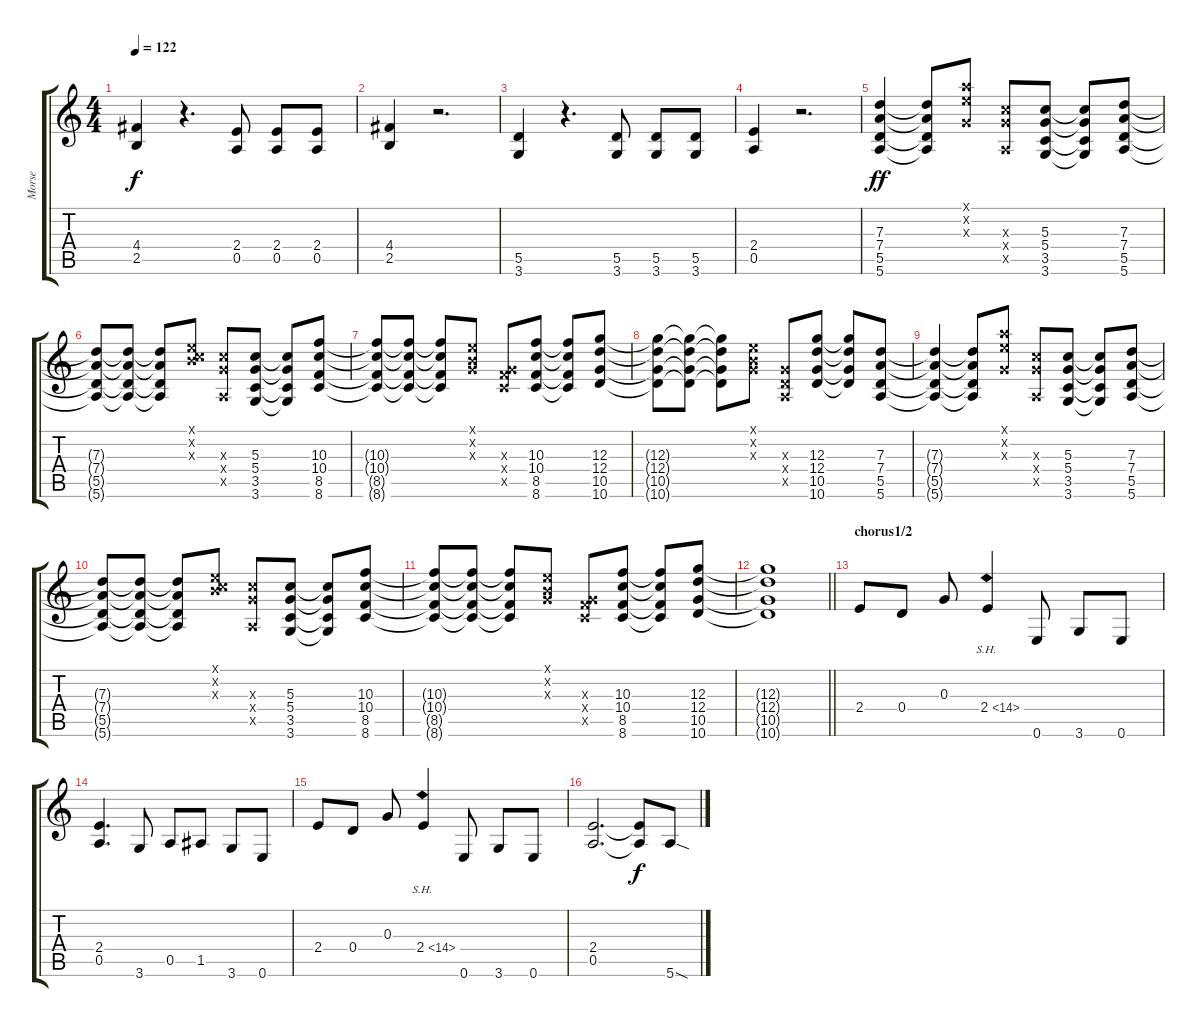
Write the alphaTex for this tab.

\track ("Morse" "Morse") {instrument overdrivenguitar}
\staff {score tabs}
\tuning (E4 B3 G3 D3 A2 E2) {hide}
\ts (4 4)
\tempo 122
\clef g2
\ks c
(4.4 2.5).4{dy f} r.4{d} (2.4 0.5).8 (2.4 0.5).8 (2.4 0.5).8 |
(4.4 2.5).4 r.2{d} |
(5.5 3.6).4 r.4{d} (5.5 3.6).8 (5.5 3.6).8 (5.5 3.6).8 |
(2.4 0.5).4 r.2{d} |
(7.3 7.4 5.5 5.6).4{dy ff} (7.3{t} 7.4{t} 5.5{t} 5.6{t}).8 (5.1{x} 5.2{x} 0.3{x}).8 (5.3{x} 5.4{x} 0.5{x}).8 (5.3 5.4 3.5 3.6).8 (5.3{t} 5.4{t} 3.5{t} 3.6{t}).8 (7.3 7.4 5.5 5.6).8 |
(7.3{t} 7.4{t} 5.5{t} 5.6{t}).8 (7.3{t} 7.4{t} 5.5{t} 5.6{t}).8 (7.3{t} 7.4{t} 5.5{t} 5.6{t}).8 (0.1{x} 0.2{x} 5.3{x}).8 (5.3{x} 5.4{x} 0.5{x}).8 (5.3 5.4 3.5 3.6).8 (5.3{t} 5.4{t} 3.5{t} 3.6{t}).8 (10.3 10.4 8.5 8.6).8 |
(10.3{t} 10.4{t} 8.5{t} 8.6{t}).8 (10.3{t} 10.4{t} 8.5{t} 8.6{t}).8 (10.3{t} 10.4{t} 8.5{t} 8.6{t}).8 (0.1{x} 0.2{x} 0.3{x}).8 (0.3{x} 3.4{x} 3.5{x}).8 (10.3 10.4 8.5 8.6).8 (10.3{t} 10.4{t} 8.5{t} 8.6{t}).8 (12.3 12.4 10.5 10.6).8 |
(12.3{t} 12.4{t} 10.5{t} 10.6{t}).8 (12.3{t} 12.4{t} 10.5{t} 10.6{t}).8 (12.3{t} 12.4{t} 10.5{t} 10.6{t}).8 (0.1{x} 0.2{x} 0.3{x}).8 (0.3{x} 0.4{x} 0.5{x}).8 (12.3 12.4 10.5 10.6).8 (12.3{t} 12.4{t} 10.5{t} 10.6{t}).8 (7.3 7.4 5.5 5.6).8 |
(7.3{t} 7.4{t} 5.5{t} 5.6{t}).4 (7.3{t} 7.4{t} 5.5{t} 5.6{t}).8 (5.1{x} 5.2{x} 0.3{x}).8 (5.3{x} 5.4{x} 0.5{x}).8 (5.3 5.4 3.5 3.6).8 (5.3{t} 5.4{t} 3.5{t} 3.6{t}).8 (7.3 7.4 5.5 5.6).8 |
(7.3{t} 7.4{t} 5.5{t} 5.6{t}).8 (7.3{t} 7.4{t} 5.5{t} 5.6{t}).8 (7.3{t} 7.4{t} 5.5{t} 5.6{t}).8 (0.1{x} 0.2{x} 5.3{x}).8 (5.3{x} 5.4{x} 0.5{x}).8 (5.3 5.4 3.5 3.6).8 (5.3{t} 5.4{t} 3.5{t} 3.6{t}).8 (10.3 10.4 8.5 8.6).8 |
(10.3{t} 10.4{t} 8.5{t} 8.6{t}).8 (10.3{t} 10.4{t} 8.5{t} 8.6{t}).8 (10.3{t} 10.4{t} 8.5{t} 8.6{t}).8 (0.1{x} 0.2{x} 0.3{x}).8 (0.3{x} 3.4{x} 3.5{x}).8 (10.3 10.4 8.5 8.6).8 (10.3{t} 10.4{t} 8.5{t} 8.6{t}).8 (12.3 12.4 10.5 10.6).8 |
\barLineRight lightlight
(12.3{t} 12.4{t} 10.5{t} 10.6{t}).1 |
\section ("" "chorus1/2")
2.4.8 0.4.8 0.3.8 2.4{sh 12}.4 0.6.8 3.6.8 0.6.8 |
(2.4 0.5).4{d} 3.6.8 0.5.8 1.5.8 3.6.8 0.6.8 |
2.4.8 0.4.8 0.3.8 2.4{sh 12}.4 0.6.8 3.6.8 0.6.8 |
(2.4 0.5).2{d} (2.4{t} 0.5{t}).8{dy f} 5.6{sod}.8
